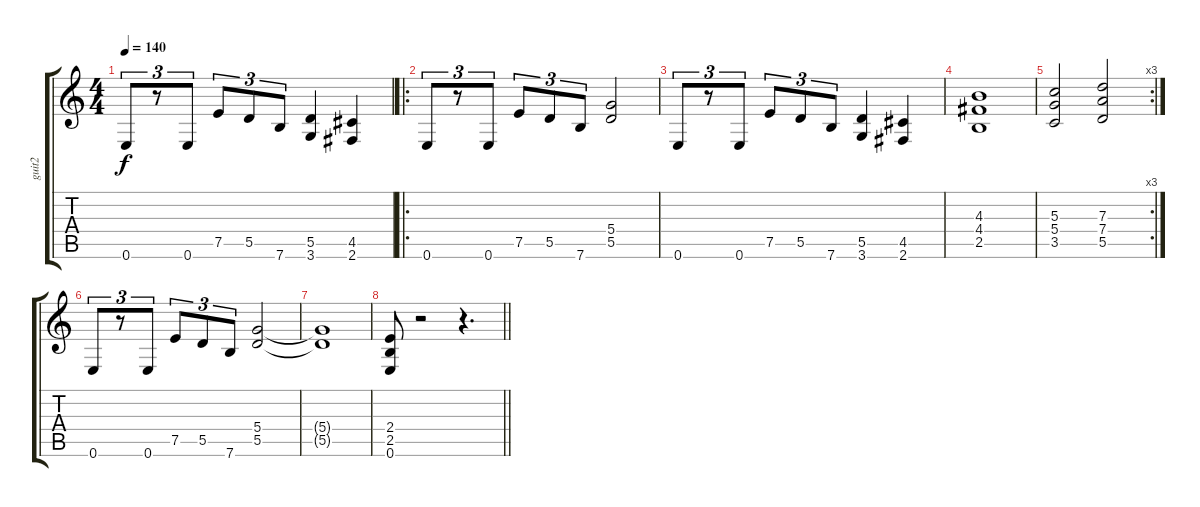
\track ("guit2" "guit2") {instrument overdrivenguitar}
\staff {score tabs}
\tuning (E4 B3 G3 D3 A2 E2) {hide}
\ts (4 4)
\tempo 140
\clef g2
\ks c
0.6.8{tu (3 2) dy f} r.8{tu (3 2)} 0.6.8{tu (3 2)} 7.5.8{tu (3 2)} 5.5.8{tu (3 2)} 7.6.8{tu (3 2)} (5.5 3.6).4 (4.5 2.6).4 |
\ro
0.6.8{tu (3 2)} r.8{tu (3 2)} 0.6.8{tu (3 2)} 7.5.8{tu (3 2)} 5.5.8{tu (3 2)} 7.6.8{tu (3 2)} (5.4 5.5).2 |
0.6.8{tu (3 2)} r.8{tu (3 2)} 0.6.8{tu (3 2)} 7.5.8{tu (3 2)} 5.5.8{tu (3 2)} 7.6.8{tu (3 2)} (5.5 3.6).4 (4.5 2.6).4 |
(4.3 4.4 2.5).1 |
\rc 3
(5.3 5.4 3.5).2 (7.3 7.4 5.5).2 |
0.6.8{tu (3 2)} r.8{tu (3 2)} 0.6.8{tu (3 2)} 7.5.8{tu (3 2)} 5.5.8{tu (3 2)} 7.6.8{tu (3 2)} (5.4 5.5).2 |
(5.4{t} 5.5{t}).1 |
\barLineRight lightlight
(2.4 2.5 0.6).8 r.2 r.4{d}
